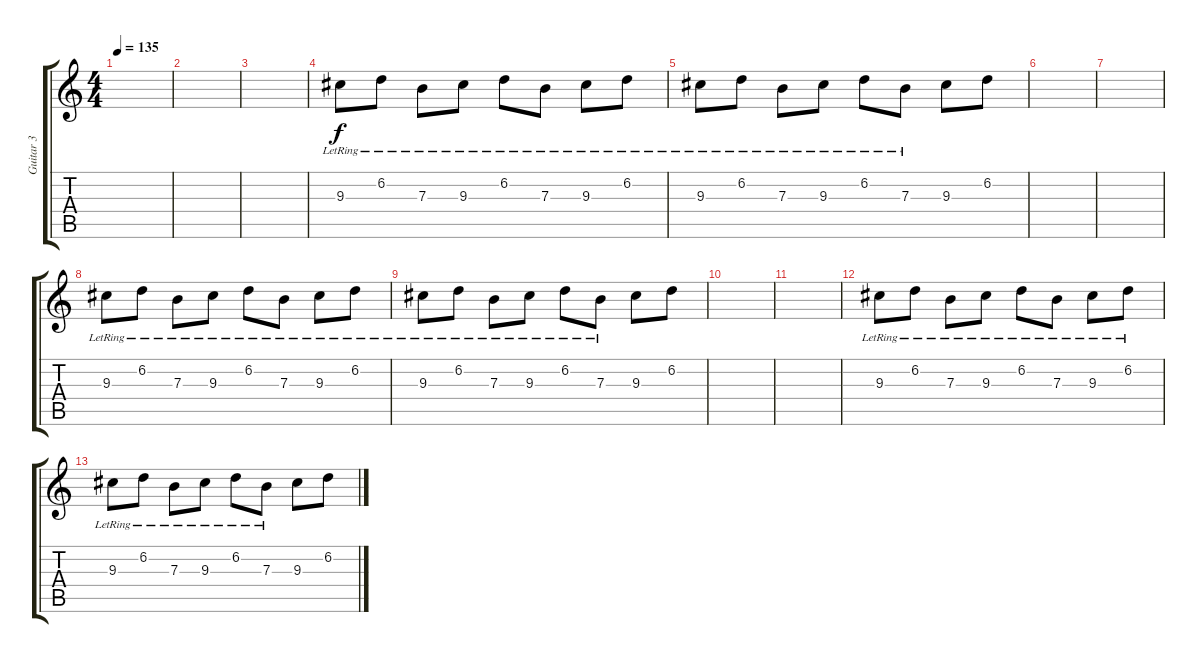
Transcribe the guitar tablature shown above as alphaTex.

\track ("Guitar 3" "Guitar 3") {instrument distortionguitar}
\staff {score tabs}
\tuning (Db4 Ab3 E3 B2 Gb2 B1) {hide}
\ts (4 4)
\tempo 135
\clef g2
\ks c
|
|
|
9.3{lr}.8 6.2{lr}.8 7.3{lr}.8 9.3{lr}.8 6.2{lr}.8 7.3{lr}.8 9.3{lr}.8 6.2{lr}.8 |
9.3{lr}.8 6.2{lr}.8 7.3{lr}.8 9.3{lr}.8 6.2{lr}.8 7.3{lr}.8 9.3.8 6.2.8 |
|
|
9.3{lr}.8 6.2{lr}.8 7.3{lr}.8 9.3{lr}.8 6.2{lr}.8 7.3{lr}.8 9.3{lr}.8 6.2{lr}.8 |
9.3{lr}.8 6.2{lr}.8 7.3{lr}.8 9.3{lr}.8 6.2{lr}.8 7.3{lr}.8 9.3.8 6.2.8 |
|
|
9.3{lr}.8 6.2{lr}.8 7.3{lr}.8 9.3{lr}.8 6.2{lr}.8 7.3{lr}.8 9.3{lr}.8 6.2{lr}.8 |
9.3{lr}.8 6.2{lr}.8 7.3{lr}.8 9.3{lr}.8 6.2{lr}.8 7.3{lr}.8 9.3.8 6.2.8
